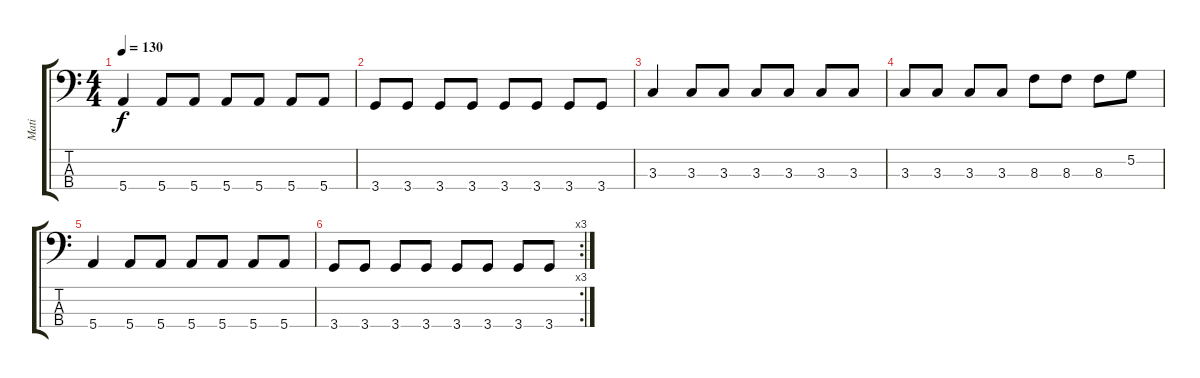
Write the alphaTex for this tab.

\track ("Mati" "Mati") {instrument electricbasspick}
\staff {score tabs}
\tuning (G2 D2 A1 E1) {hide}
\ts (4 4)
\tempo 130
\clef f4
\ks c
5.4.4{dy f} 5.4.8 5.4.8 5.4.8 5.4.8 5.4.8 5.4.8 |
3.4.8 3.4.8 3.4.8 3.4.8 3.4.8 3.4.8 3.4.8 3.4.8 |
3.3.4 3.3.8 3.3.8 3.3.8 3.3.8 3.3.8 3.3.8 |
3.3.8 3.3.8 3.3.8 3.3.8 8.3.8 8.3.8 8.3.8 5.2.8 |
5.4.4 5.4.8 5.4.8 5.4.8 5.4.8 5.4.8 5.4.8 |
\rc 3
3.4.8 3.4.8 3.4.8 3.4.8 3.4.8 3.4.8 3.4.8 3.4.8
